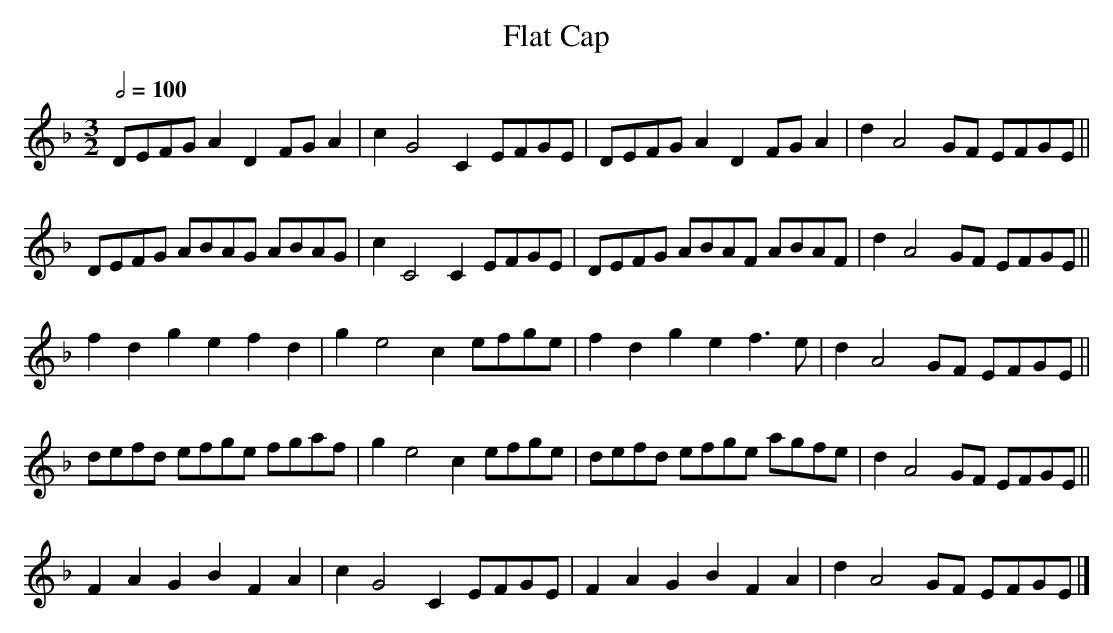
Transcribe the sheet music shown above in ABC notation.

X:1
T:Flat Cap
M:3/2
L:1/8
Q:1/2=100
K:Dm
DEFGA2D2FGA2|c2G4C2EFGE|DEFGA2D2FGA2|d2A4GF EFGE||
DEFG ABAG ABAG|c2C4C2EFGE|DEFG ABAF ABAF|d2A4GF EFGE||
f2d2g2e2f2d2|g2e4c2efge|f2d2g2e2f3e|d2A4GF EFGE||
defd efge fgaf|g2e4c2efge|defd efge agfe|d2A4GF EFGE||
F2A2G2B2F2A2|c2G4C2EFGE|F2A2G2B2F2A2|d2A4GF EFGE|]
